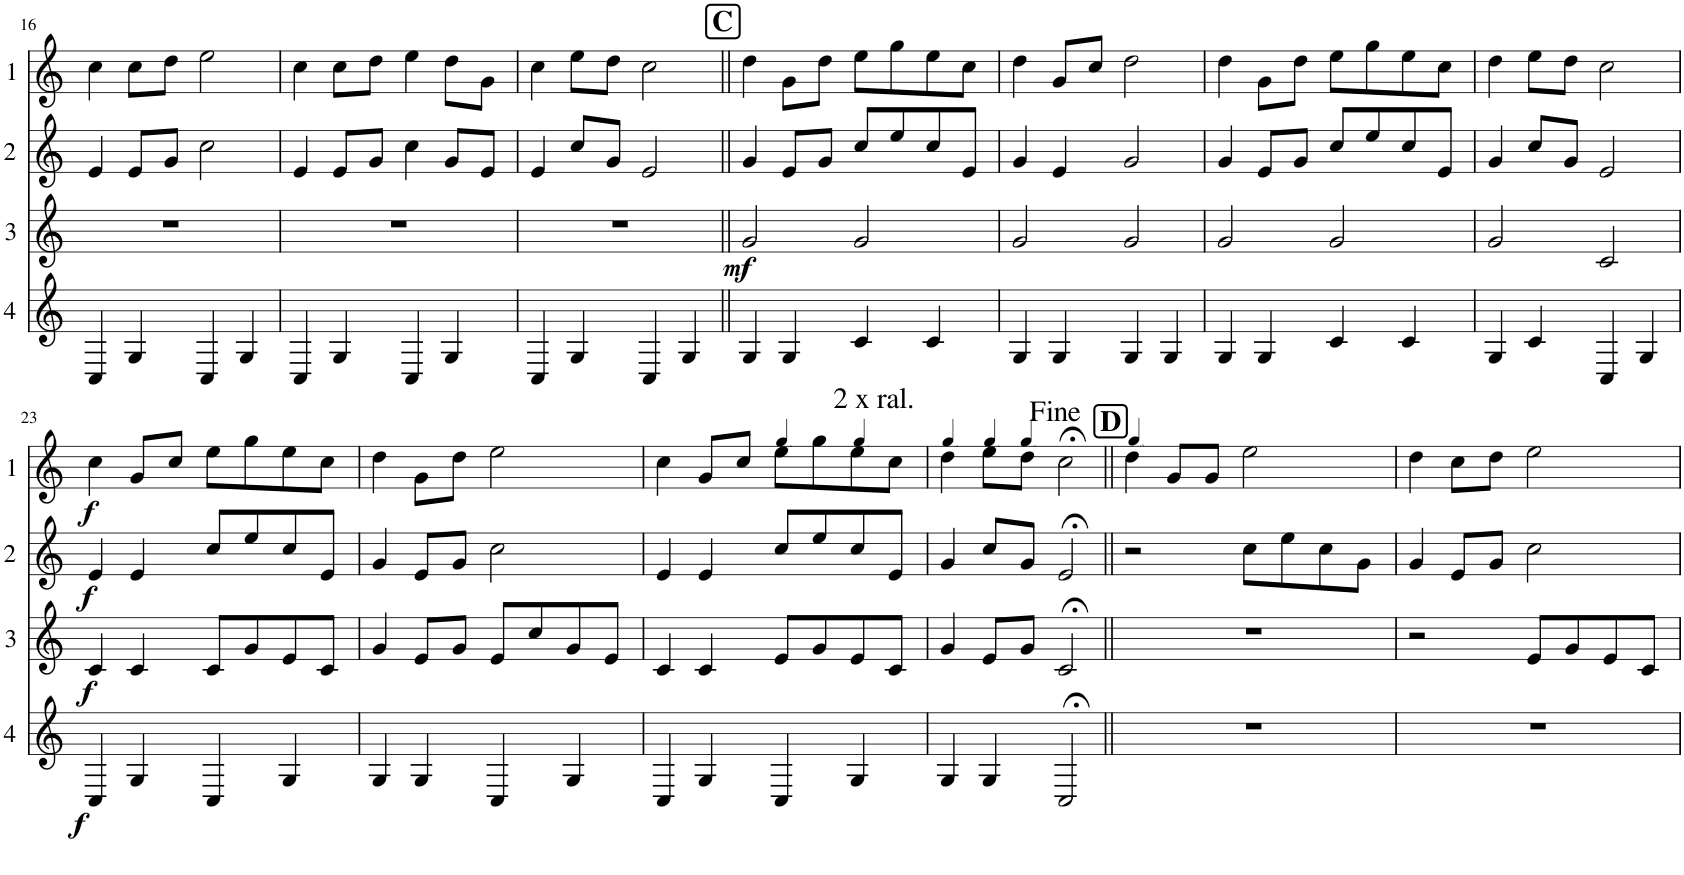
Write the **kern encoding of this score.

**kern	**dynam	**kern	**dynam	**kern	**dynam	**kern	**dynam
*part4	*part4	*part3	*part3	*part2	*part2	*part1	*part1
*staff4	*staff4	*staff3	*staff3	*staff2	*staff2	*staff1	*staff1
*I"Cor 4	*	*I"Cor 3	*	*I"Cor 2	*	*I"Cor 1	*
!!LO:PB:g=z
*clefG2	*	*clefG2	*	*clefG2	*	*clefG2	*
*Trd4c7	*	*Trd4c7	*	*Trd4c7	*	*Trd4c7	*
*k[]	*	*k[]	*	*k[]	*	*k[]	*
*M4/4	*	*M4/4	*	*M4/4	*	*M4/4	*
=16	=16	=16	=16	=16	=16	=16	=16
4C/	.	1r	.	4e/	.	4cc\	.
4G/	.	.	.	8e/L	.	8cc\L	.
.	.	.	.	8g/J	.	8dd\J	.
4C/	.	.	.	2cc\	.	2ee\	.
4G/	.	.	.	.	.	.	.
=17	=17	=17	=17	=17	=17	=17	=17
4C/	.	1r	.	4e/	.	4cc\	.
4G/	.	.	.	8e/L	.	8cc\L	.
.	.	.	.	8g/J	.	8dd\J	.
4C/	.	.	.	4cc\	.	4ee\	.
4G/	.	.	.	8g/L	.	8dd\L	.
.	.	.	.	8e/J	.	8g\J	.
=18	=18	=18	=18	=18	=18	=18	=18
4C/	.	1r	.	4e/	.	4cc\	.
4G/	.	.	.	8cc/L	.	8ee\L	.
.	.	.	.	8g/J	.	8dd\J	.
4C/	.	.	.	2e/	.	2cc\	.
4G/	.	.	.	.	.	.	.
!!LO:REH:place=s1:a:B:cj:fs=14:t=C
=19||	=19||	=19||	=19||	=19||	=19||	=19||	=19||
!	!	!	!LO:DY:b	!	!	!	!
4G/	.	2g/	mf	4g/	.	4dd\	.
4G/	.	.	.	8e/L	.	8g\L	.
.	.	.	.	8g/J	.	8dd\J	.
4c/	.	2g/	.	8cc/L	.	8ee\L	.
.	.	.	.	8ee/	.	8gg\	.
4c/	.	.	.	8cc/	.	8ee\	.
.	.	.	.	8e/J	.	8cc\J	.
=20	=20	=20	=20	=20	=20	=20	=20
4G/	.	2g/	.	4g/	.	4dd\	.
4G/	.	.	.	4e/	.	8g/L	.
.	.	.	.	.	.	8cc/J	.
4G/	.	2g/	.	2g/	.	2dd\	.
4G/	.	.	.	.	.	.	.
=21	=21	=21	=21	=21	=21	=21	=21
4G/	.	2g/	.	4g/	.	4dd\	.
4G/	.	.	.	8e/L	.	8g\L	.
.	.	.	.	8g/J	.	8dd\J	.
4c/	.	2g/	.	8cc/L	.	8ee\L	.
.	.	.	.	8ee/	.	8gg\	.
4c/	.	.	.	8cc/	.	8ee\	.
.	.	.	.	8e/J	.	8cc\J	.
=22	=22	=22	=22	=22	=22	=22	=22
4G/	.	2g/	.	4g/	.	4dd\	.
4c/	.	.	.	8cc/L	.	8ee\L	.
.	.	.	.	8g/J	.	8dd\J	.
4C/	.	2c/	.	2e/	.	2cc\	.
4G/	.	.	.	.	.	.	.
!!LO:LB:g=z
=23	=23	=23	=23	=23	=23	=23	=23
!	!LO:DY:b	!	!LO:DY:b	!	!LO:DY:b	!	!LO:DY:b
4C/	f	4c/	f	4e/	f	4cc\	f
4G/	.	4c/	.	4e/	.	8g/L	.
.	.	.	.	.	.	8cc/J	.
4C/	.	8c/L	.	8cc/L	.	8ee\L	.
.	.	8g/	.	8ee/	.	8gg\	.
4G/	.	8e/	.	8cc/	.	8ee\	.
.	.	8c/J	.	8e/J	.	8cc\J	.
=24	=24	=24	=24	=24	=24	=24	=24
4G/	.	4g/	.	4g/	.	4dd\	.
4G/	.	8e/L	.	8e/L	.	8g\L	.
.	.	8g/J	.	8g/J	.	8dd\J	.
4C/	.	8e/L	.	2cc\	.	2ee\	.
.	.	8cc/	.	.	.	.	.
4G/	.	8g/	.	.	.	.	.
.	.	8e/J	.	.	.	.	.
=25	=25	=25	=25	=25	=25	=25	=25
4C/	.	4c/	.	4e/	.	4cc\	.
4G/	.	4c/	.	4e/	.	8g/L	.
.	.	.	.	.	.	8cc/J	.
*	*	*	*	*	*	*MM68	*
!	!	!	!	!	!	!LO:TX:a:t=2 x ral.	!
4C/	.	8e/L	.	8cc/L	.	8ee\L	.
.	.	8g/	.	8ee/	.	8gg\	.
*	*	*	*	*	*	*MM64	*
4G/	.	8e/	.	8cc/	.	8ee\	.
.	.	8c/J	.	8e/J	.	8cc\J	.
=26	=26	=26	=26	=26	=26	=26	=26
*	*	*	*	*	*	*MM60	*
4G/	.	4g/	.	4g/	.	4dd\	.
*	*	*	*	*	*	*MM56	*
4G/	.	8e/L	.	8cc/L	.	8ee\L	.
*	*	*	*	*	*	*MM50	*
.	.	8g/J	.	8g/J	.	8dd\J	.
2C;</	.	2c;</	.	2e;</	.	2cc;<\	.
=27||	=27||	=27||	=27||	=27||	=27||	=27||	=27||
!!LO:REH:place=s1:a:B:cj:fs=14:t=D
*	*	*	*	*	*	*MM72	*
1r	.	1r	.	2r	.	4dd\	.
.	.	.	.	.	.	8g/L	.
.	.	.	.	.	.	8g/J	.
.	.	.	.	8cc\L	.	2ee\	.
.	.	.	.	8ee\	.	.	.
.	.	.	.	8cc\	.	.	.
.	.	.	.	8g\J	.	.	.
=28	=28	=28	=28	=28	=28	=28	=28
1r	.	2r	.	4g/	.	4dd\	.
.	.	.	.	8e/L	.	8cc\L	.
.	.	.	.	8g/J	.	8dd\J	.
.	.	8e/L	.	2cc\	.	2ee\	.
.	.	8g/	.	.	.	.	.
.	.	8e/	.	.	.	.	.
.	.	8c/J	.	.	.	.	.
=	=	=	=	=	=	=	=
*-	*-	*-	*-	*-	*-	*-	*-
